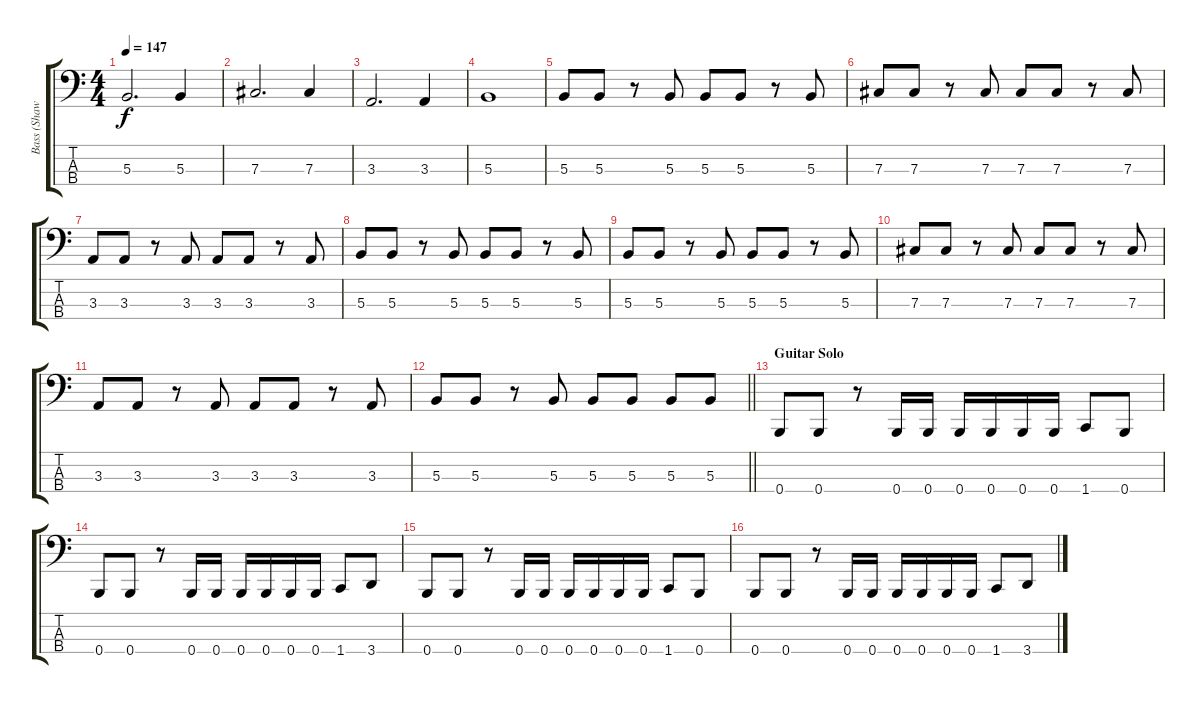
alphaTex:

\track ("Bass (Shawn)" "Bass (Shaw") {instrument electricbasspick}
\staff {score tabs}
\tuning (E2 B1 Gb1 B0) {hide}
\ts (4 4)
\tempo 147
\clef f4
\ks c
5.3.2{d dy f} 5.3.4 |
7.3.2{d} 7.3.4 |
3.3.2{d} 3.3.4 |
5.3.1 |
5.3.8 5.3.8 r.8 5.3.8 5.3.8 5.3.8 r.8 5.3.8 |
7.3.8 7.3.8 r.8 7.3.8 7.3.8 7.3.8 r.8 7.3.8 |
3.3.8 3.3.8 r.8 3.3.8 3.3.8 3.3.8 r.8 3.3.8 |
5.3.8 5.3.8 r.8 5.3.8 5.3.8 5.3.8 r.8 5.3.8 |
5.3.8 5.3.8 r.8 5.3.8 5.3.8 5.3.8 r.8 5.3.8 |
7.3.8 7.3.8 r.8 7.3.8 7.3.8 7.3.8 r.8 7.3.8 |
3.3.8 3.3.8 r.8 3.3.8 3.3.8 3.3.8 r.8 3.3.8 |
\barLineRight lightlight
5.3.8 5.3.8 r.8 5.3.8 5.3.8 5.3.8 5.3.8 5.3.8 |
\section ("" "Guitar Solo")
0.4.8 0.4.8 r.8 0.4.16 0.4.16 0.4.16 0.4.16 0.4.16 0.4.16 1.4.8 0.4.8 |
0.4.8 0.4.8 r.8 0.4.16 0.4.16 0.4.16 0.4.16 0.4.16 0.4.16 1.4.8 3.4.8 |
0.4.8 0.4.8 r.8 0.4.16 0.4.16 0.4.16 0.4.16 0.4.16 0.4.16 1.4.8 0.4.8 |
0.4.8 0.4.8 r.8 0.4.16 0.4.16 0.4.16 0.4.16 0.4.16 0.4.16 1.4.8 3.4.8
